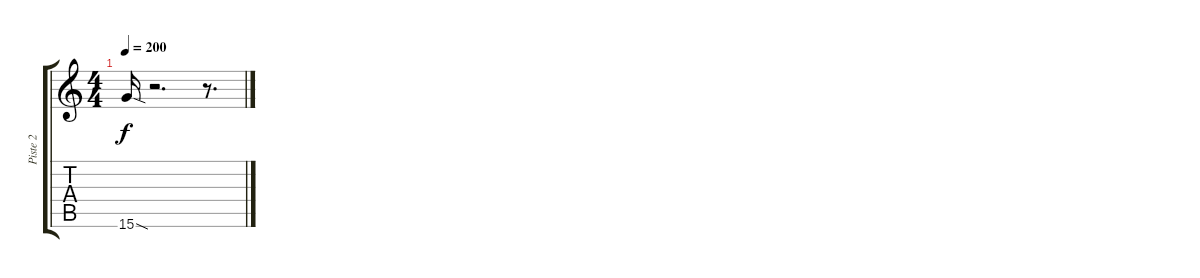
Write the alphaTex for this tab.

\track ("Piste 2" "Piste 2") {instrument distortionguitar}
\staff {score tabs}
\tuning (E4 B3 G3 D3 A2 E2) {hide}
\ts (4 4)
\tempo 200
\clef g2
\ks c
15.6{sod t}.16{dy f} r.2{d} r.8{d}
